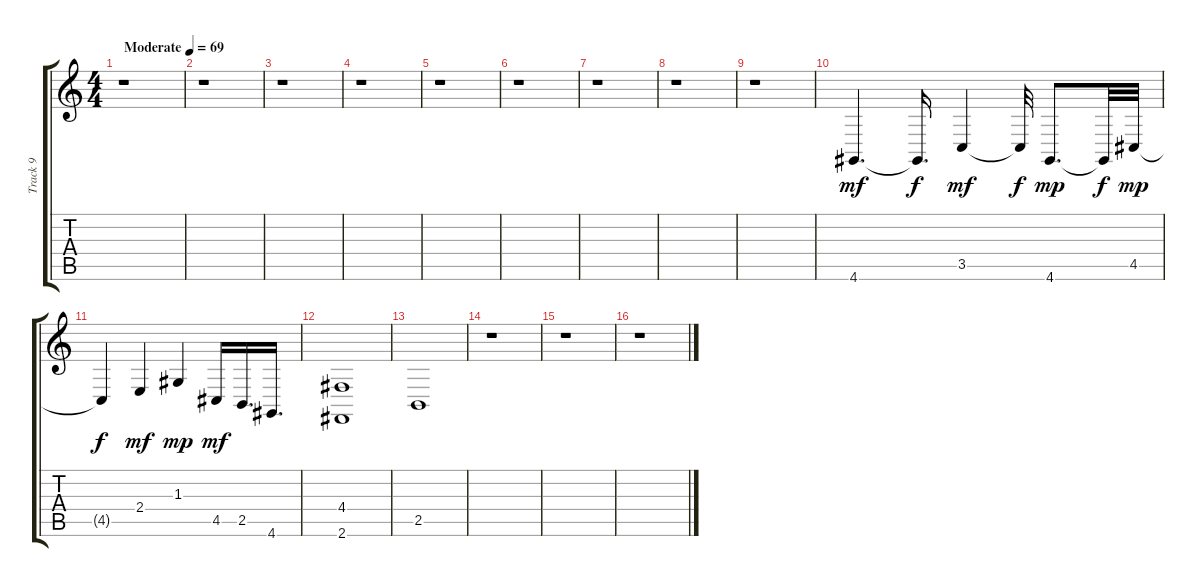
\track ("Track 9" "Track 9") {instrument stringensemble1}
\staff {score tabs}
\tuning (E4 B3 G3 D3 A2 E2) {hide}
\ts (4 4)
\tempo (69 "Moderate")
\clef g2
\ks c
r.1{dy mf instrument stringensemble1} |
r.1 |
r.1 |
r.1 |
r.1 |
r.1 |
r.1 |
r.1 |
r.1 |
4.6.4{d} 4.6{t}.16{d dy f} 3.5.4{dy mf} 3.5{t}.32{dy f} 4.6.8{d dy mp} 4.6{t}.32{dy f} 4.5.32{dy mp} |
4.5{t}.4{dy f} 2.4.4{dy mf} 1.3.4{dy mp} 4.5.16{dy mf} 2.5.16{d} 4.6.16{d} |
(4.4 2.6).1 |
2.5.1 |
r.1 |
r.1 |
r.1
